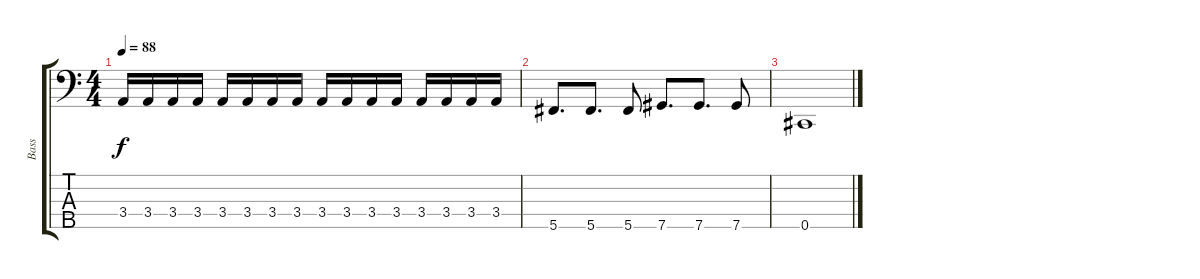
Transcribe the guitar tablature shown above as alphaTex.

\track ("Bass" "Bass") {instrument electricbassfinger}
\staff {score tabs}
\tuning (A2 E2 B1 Gb1 Db1) {hide}
\ts (4 4)
\tempo 88
\clef f4
\ks c
3.4.16{dy f} 3.4.16 3.4.16 3.4.16 3.4.16 3.4.16 3.4.16 3.4.16 3.4.16 3.4.16 3.4.16 3.4.16 3.4.16 3.4.16 3.4.16 3.4.16 |
5.5.8{d} 5.5.8{d} 5.5.8 7.5.8{d} 7.5.8{d} 7.5.8 |
0.5.1
